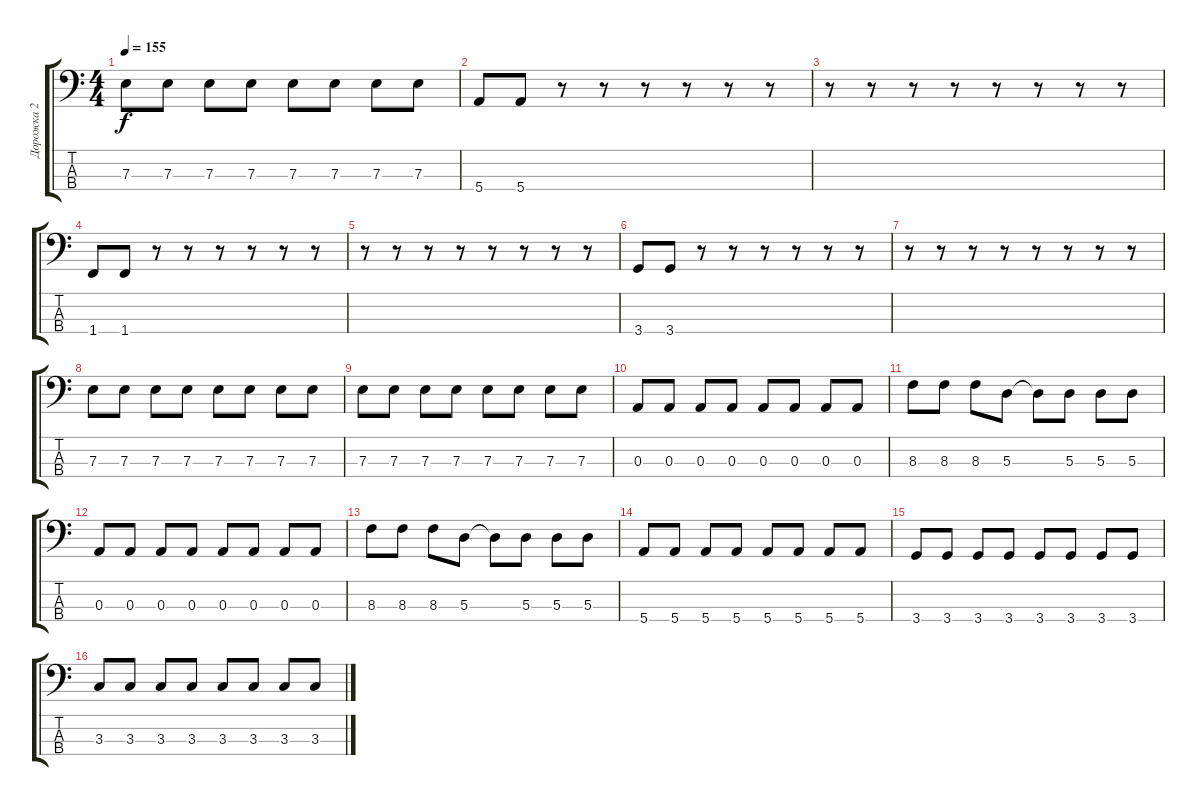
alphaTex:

\track ("Дорожка 2" "Дорожка 2") {instrument electricbassfinger}
\staff {score tabs}
\tuning (G2 D2 A1 E1) {hide}
\ts (4 4)
\tempo 155
\clef f4
\ks c
7.3.8{dy f} 7.3.8 7.3.8 7.3.8 7.3.8 7.3.8 7.3.8 7.3.8 |
5.4.8 5.4.8 r.8 r.8 r.8 r.8 r.8 r.8 |
r.8 r.8 r.8 r.8 r.8 r.8 r.8 r.8 |
1.4.8 1.4.8 r.8 r.8 r.8 r.8 r.8 r.8 |
r.8 r.8 r.8 r.8 r.8 r.8 r.8 r.8 |
3.4.8 3.4.8 r.8 r.8 r.8 r.8 r.8 r.8 |
r.8 r.8 r.8 r.8 r.8 r.8 r.8 r.8 |
7.3.8 7.3.8 7.3.8 7.3.8 7.3.8 7.3.8 7.3.8 7.3.8 |
7.3.8 7.3.8 7.3.8 7.3.8 7.3.8 7.3.8 7.3.8 7.3.8 |
0.3.8 0.3.8 0.3.8 0.3.8 0.3.8 0.3.8 0.3.8 0.3.8 |
8.3.8 8.3.8 8.3.8 5.3.8 5.3{t}.8 5.3.8 5.3.8 5.3.8 |
0.3.8 0.3.8 0.3.8 0.3.8 0.3.8 0.3.8 0.3.8 0.3.8 |
8.3.8 8.3.8 8.3.8 5.3.8 5.3{t}.8 5.3.8 5.3.8 5.3.8 |
5.4.8 5.4.8 5.4.8 5.4.8 5.4.8 5.4.8 5.4.8 5.4.8 |
3.4.8 3.4.8 3.4.8 3.4.8 3.4.8 3.4.8 3.4.8 3.4.8 |
3.3.8 3.3.8 3.3.8 3.3.8 3.3.8 3.3.8 3.3.8 3.3.8
